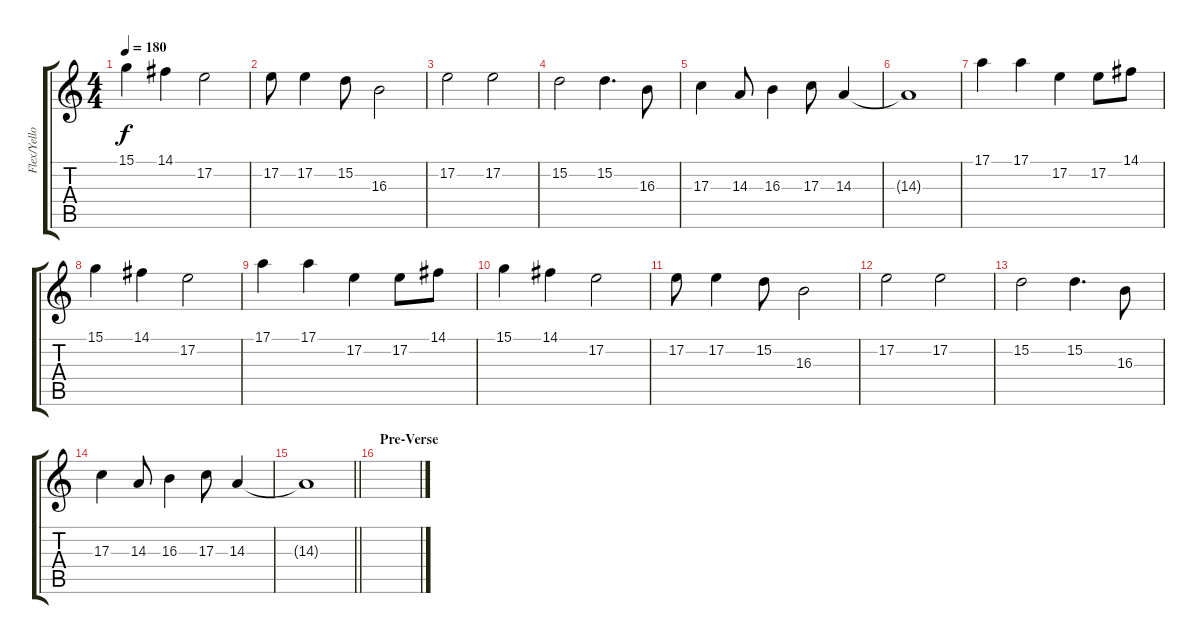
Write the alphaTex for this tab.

\track ("Flex/Yellow/Py" "Flex/Yello") {instrument bagpipe}
\staff {score tabs}
\tuning (E4 B3 G3 D3 A2 E2) {hide}
\ts (4 4)
\tempo 180
\clef g2
\ks c
15.1.4{dy f} 14.1.4 17.2.2 |
17.2.8 17.2.4 15.2.8 16.3.2 |
17.2.2 17.2.2 |
15.2.2 15.2.4{d} 16.3.8 |
17.3.4 14.3.8 16.3.4 17.3.8 14.3.4 |
14.3{t}.1 |
17.1.4 17.1.4 17.2.4 17.2.8 14.1.8 |
15.1.4 14.1.4 17.2.2 |
17.1.4 17.1.4 17.2.4 17.2.8 14.1.8 |
15.1.4 14.1.4 17.2.2 |
17.2.8 17.2.4 15.2.8 16.3.2 |
17.2.2 17.2.2 |
15.2.2 15.2.4{d} 16.3.8 |
17.3.4 14.3.8 16.3.4 17.3.8 14.3.4 |
\barLineRight lightlight
14.3{t}.1 |
\section ("" "Pre-Verse")
